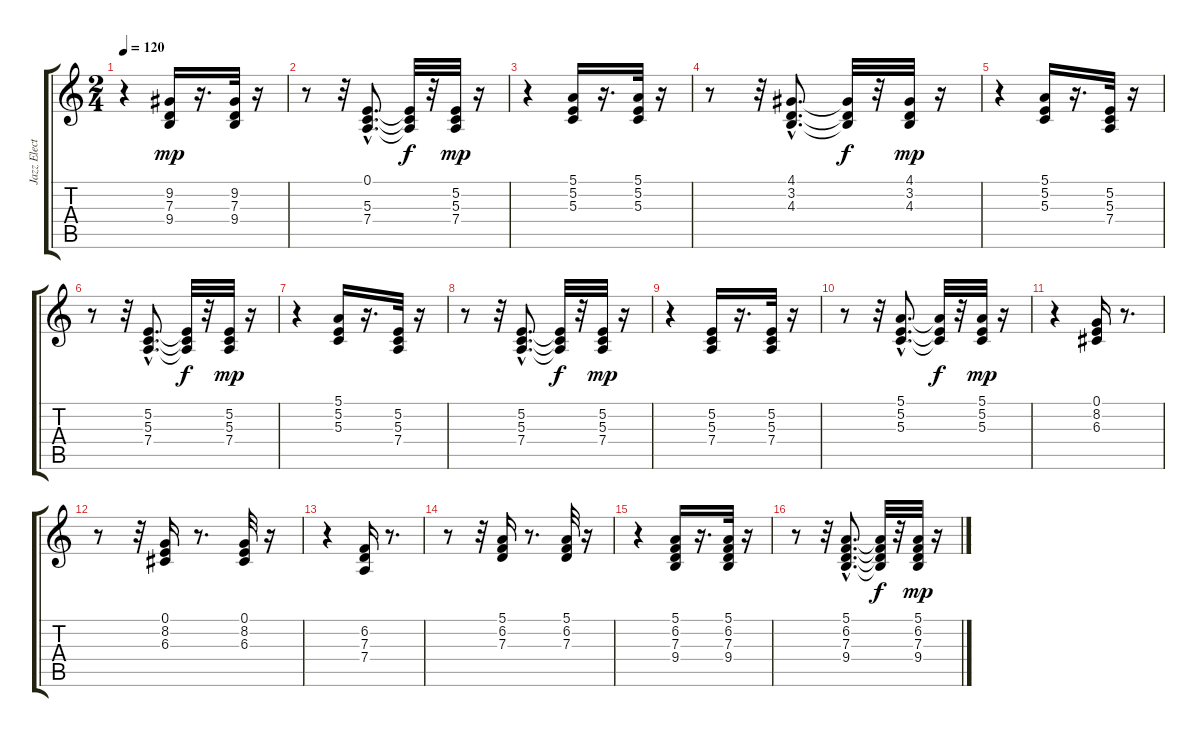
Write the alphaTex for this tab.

\track ("Jazz Electric" "Jazz Elect") {instrument acousticgrandpiano}
\staff {score tabs}
\tuning (E4 B3 G3 D3 A2 E2) {hide}
\ts (2 4)
\tempo 120
\clef g2
\ks c
r.4{dy mp} (9.2 7.3 9.4).16 r.16{d} (9.2 7.3 9.4).32 r.16 |
r.8 r.32 (0.1{hac} 5.3{hac} 7.4{hac}).8{d} (0.1{t} 5.3{t} 7.4{t}).32{dy f} r.32 (5.2 5.3 7.4).32{dy mp} r.16 |
r.4 (5.1 5.2 5.3).16 r.16{d} (5.1 5.2 5.3).32 r.16 |
r.8 r.32 (4.1{hac} 3.2{hac} 4.3{hac}).8{d} (4.1{t} 3.2{t} 4.3{t}).32{dy f} r.32 (4.1 3.2 4.3).32{dy mp} r.16 |
r.4 (5.1 5.2 5.3).16 r.16{d} (5.2 5.3 7.4).32 r.16 |
r.8 r.32 (5.2{hac} 5.3{hac} 7.4{hac}).8{d} (5.2{t} 5.3{t} 7.4{t}).32{dy f} r.32 (5.2 5.3 7.4).32{dy mp} r.16 |
r.4 (5.1 5.2 5.3).16 r.16{d} (5.2 5.3 7.4).32 r.16 |
r.8 r.32 (5.2{hac} 5.3{hac} 7.4{hac}).8{d} (5.2{t} 5.3{t} 7.4{t}).32{dy f} r.32 (5.2 5.3 7.4).32{dy mp} r.16 |
r.4 (5.2 5.3 7.4).16 r.16{d} (5.2 5.3 7.4).32 r.16 |
r.8 r.32 (5.1{hac} 5.2{hac} 5.3{hac}).8{d} (5.1{t} 5.2{t} 5.3{t}).32{dy f} r.32 (5.1 5.2 5.3).32{dy mp} r.16 |
r.4 (0.1 8.2 6.3).16 r.8{d} |
r.8 r.32 (0.1 8.2 6.3).16 r.8{d} (0.1 8.2 6.3).32 r.16 |
r.4 (6.2 7.3 7.4).16 r.8{d} |
r.8 r.32 (5.1 6.2 7.3).16 r.8{d} (5.1 6.2 7.3).32 r.16 |
r.4 (5.1 6.2 7.3 9.4).16 r.16{d} (5.1 6.2 7.3 9.4).32 r.16 |
r.8 r.32 (5.1{hac} 6.2{hac} 7.3{hac} 9.4{hac}).8{d} (5.1{t} 6.2{t} 7.3{t} 9.4{t}).32{dy f} r.32 (5.1 6.2 7.3 9.4).32{dy mp} r.16
